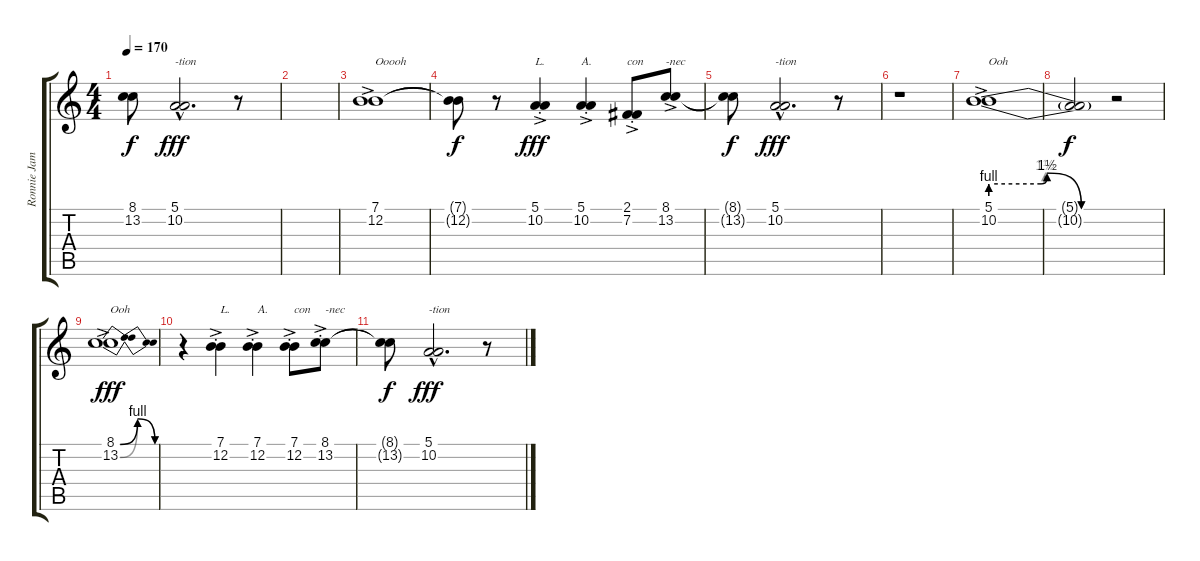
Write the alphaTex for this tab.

\track ("Ronnie James Dio" "Ronnie Jam") {instrument brasssection}
\staff {score tabs}
\tuning (E4 B3 G3 D3 A2 E2) {hide}
\ts (4 4)
\tempo 170
\clef g2
\ks c
(8.1{t} 13.2{t}).8{dy f} (5.1{hac} 10.2{hac}).2{d txt "-tion" dy fff} r.8 |
|
(7.1{ac} 12.2{ac}).1{txt "Ooooh"} |
(7.1{t} 12.2{t}).8{dy f} r.8 (5.1{ac st} 10.2{ac}).4{txt "L." dy fff} (5.1{ac st} 10.2{ac}).4{txt "A."} (2.1{ac st} 7.2{ac}).8{txt "con"} (8.1{ac} 13.2{ac}).8{txt "-nec"} |
(8.1{t} 13.2{t}).8{dy f} (5.1{hac} 10.2{hac}).2{d txt "-tion" dy fff} r.8 |
r.1 |
(5.1{be (custom 0 4 25 4 28 6 45 0 60 0) ac} 10.2{be (custom 0 4 25 4 27 6 45 0 60 0) ac}).1{txt "Ooh"} |
(5.1{t} 10.2{t}).2{dy f} r.2 |
(8.1{be (bendrelease 0 0 15 4 15 4 60 0) ac} 13.2{be (bendrelease 0 0 14 4 14 4 60 0) ac}).1{txt "Ooh" dy fff} |
r.4 (7.1{ac st} 12.2{ac}).4{txt "L."} (7.1{ac st} 12.2{ac}).4{txt "A."} (7.1{ac st} 12.2{ac}).8{txt "con"} (8.1{ac st} 13.2{ac}).8{txt "-nec"} |
(8.1{t} 13.2{t}).8{dy f} (5.1{hac} 10.2{hac}).2{d txt "-tion" dy fff} r.8
